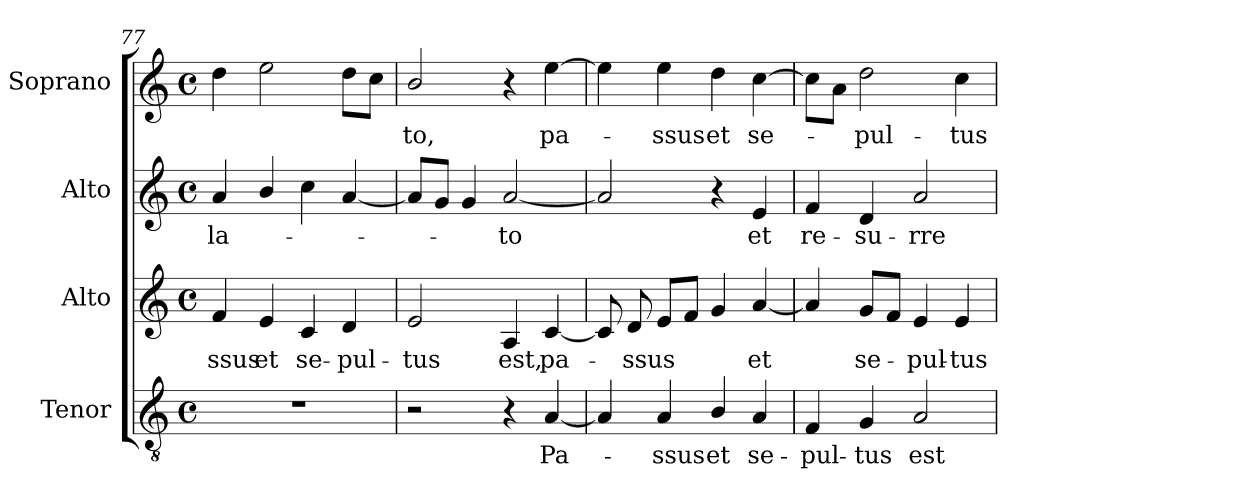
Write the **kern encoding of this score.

**kern	**text	**kern	**text	**kern	**text	**kern	**text
*part4	*part4	*part3	*part3	*part2	*part2	*part1	*part1
*staff4	*staff4	*staff3	*staff3	*staff2	*staff2	*staff1	*staff1
*I"Tenor	*	*I"Alto	*	*I"Alto	*	*I"Soprano	*
*I'T.	*	*I'A.	*	*I'A.	*	*I'S.	*
!!LO:LB:g=z
*clefGv2	*	*clefG2	*	*clefG2	*	*clefG2	*
*ITrd7c12	*	*	*	*	*	*	*
*k[]	*	*k[]	*	*k[]	*	*k[]	*
*C:	*	*C:	*	*C:	*	*C:	*
*M4/4	*	*M4/4	*	*M4/4	*	*M4/4	*
*met(c)	*	*met(c)	*	*met(c)	*	*met(c)	*
=77	=77	=77	=77	=77	=77	=77	=77
!	!	!	!LO:LY:b:color=#000000	!	!	!	!
!	!	!	!	!	!LO:LY:b:color=#000000	!	!
1r	.	4fi/	-ssus	4ai/	-la-	4ddi\	.
!	!	!	!LO:LY:b:color=#000000	!	!	!	!
.	.	4ei/	et	4bi/	.	2eei\	.
!	!	!	!LO:LY:b:color=#000000	!	!	!	!
.	.	4ci/	se-	4cci\	.	.	.
!	!	!	!LO:LY:b:color=#000000	!	!	!	!
.	.	4di/	-pul-	[4ai/	.	8ddi\L	.
.	.	.	.	.	.	8cci\J	.
=78	=78	=78	=78	=78	=78	=78	=78
!	!	!	!LO:LY:b:color=#000000	!	!	!	!
!	!	!	!	!	!	!	!LO:LY:b:color=#000000
2r	.	2ei/	-tus	8ai/L]	.	2bi/	-to,
.	.	.	.	8gi/J	.	.	.
.	.	.	.	4gi/	.	.	.
!	!	!	!LO:LY:b:color=#000000	!	!	!	!
!	!	!	!	!	!LO:LY:b:color=#000000	!	!
4r	.	4Ai/	est,	[2ai/	-to	4r	.
!	!LO:LY:b:color=#000000	!	!	!	!	!	!
!	!	!	!LO:LY:b:color=#000000	!	!	!	!
!	!	!	!	!	!	!	!LO:LY:b:color=#000000
[4AAi/	Pa-	[4ci/	pa-	.	.	[4eei\	pa-
=79	=79	=79	=79	=79	=79	=79	=79
4AAi/]	.	8ci/]	.	2ai/]	.	4eei\]	.
!	!	!	!LO:LY:b:color=#000000	!	!	!	!
.	.	8di/	-ssus	.	.	.	.
!	!LO:LY:b:color=#000000	!	!	!	!	!	!
!	!	!	!	!	!	!	!LO:LY:b:color=#000000
4AAi/	-ssus	8ei/L	.	.	.	4eei\	-ssus
.	.	8fi/J	.	.	.	.	.
!	!LO:LY:b:color=#000000	!	!	!	!	!	!
!	!	!	!	!	!	!	!LO:LY:b:color=#000000
4BBi/	et	4gi/	.	4r	.	4ddi\	et
!	!LO:LY:b:color=#000000	!	!	!	!	!	!
!	!	!	!LO:LY:b:color=#000000	!	!	!	!
!	!	!	!	!	!LO:LY:b:color=#000000	!	!
!	!	!	!	!	!	!	!LO:LY:b:color=#000000
4AAi/	se-	[4ai/	et	4ei/	et	[4cci\	se-
=80	=80	=80	=80	=80	=80	=80	=80
!	!LO:LY:b:color=#000000	!	!	!	!	!	!
!	!	!	!	!	!LO:LY:b:color=#000000	!	!
4FFi/	-pul-	4ai/]	.	4fi/	re-	8cci\L]	.
.	.	.	.	.	.	8ai\J	.
!	!LO:LY:b:color=#000000	!	!	!	!	!	!
!	!	!	!LO:LY:b:color=#000000	!	!	!	!
!	!	!	!	!	!LO:LY:b:color=#000000	!	!
!	!	!	!	!	!	!	!LO:LY:b:color=#000000
4GGi/	-tus	8gi/L	se-	4di/	-su-	2ddi\	-pul-
.	.	8fi/J	.	.	.	.	.
!	!LO:LY:b:color=#000000	!	!	!	!	!	!
!	!	!	!LO:LY:b:color=#000000	!	!	!	!
!	!	!	!	!	!LO:LY:b:color=#000000	!	!
2AAi/	est	4ei/	-pul-	2ai/	-rre-	.	.
!	!	!	!LO:LY:b:color=#000000	!	!	!	!
!	!	!	!	!	!	!	!LO:LY:b:color=#000000
.	.	4ei/	-tus	.	.	4cci\	-tus
=	=	=	=	=	=	=	=
*-	*-	*-	*-	*-	*-	*-	*-
